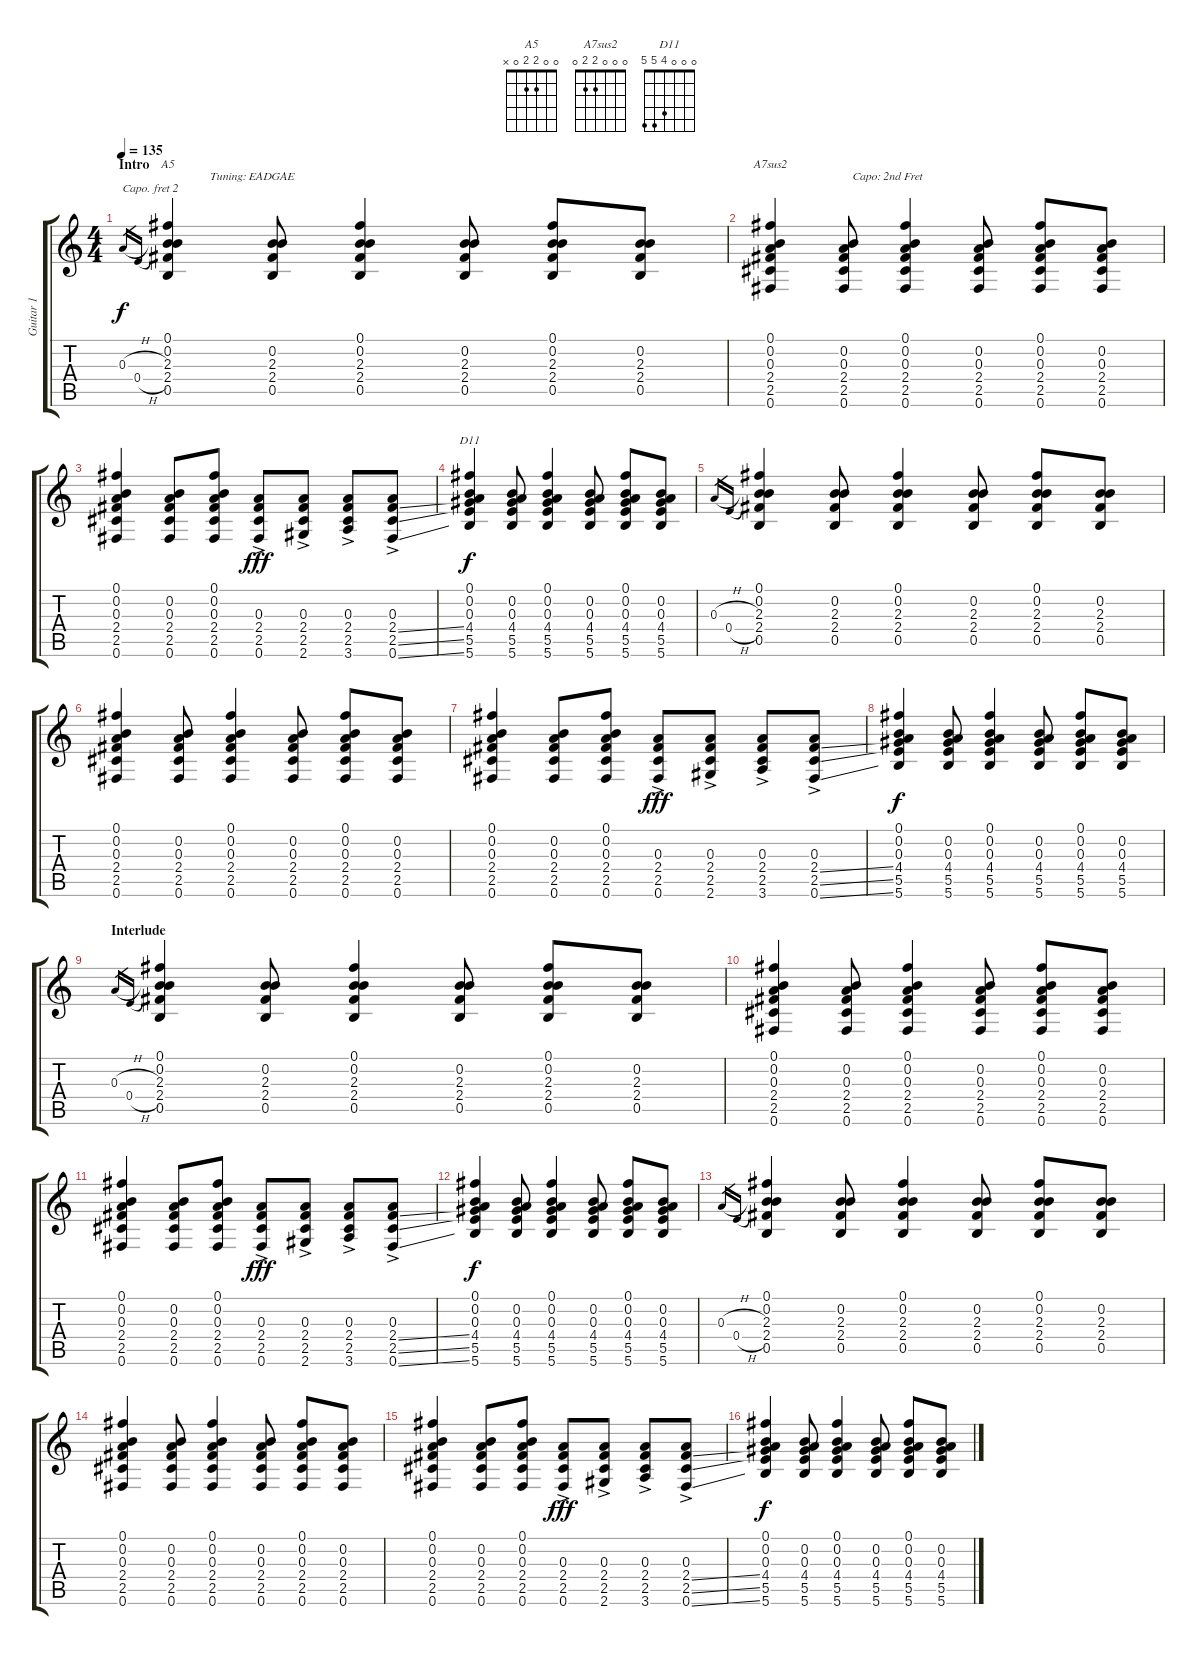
\track ("Guitar 1" "Guitar 1") {instrument electricguitarjazz}
\staff {score tabs}
\capo 2
\tuning (E4 A3 G3 D3 A2 E2) {hide}
\chord ("A5" 0 0 2 2 0 x)
\chord ("A7sus2" 0 0 0 2 2 0)
\chord ("D11" 0 0 0 4 5 5)
\ts (4 4)
\section ("" "Intro")
\tempo 135
\clef g2
\ks c
0.3{h}.16{gr dy f instrument electricguitarjazz} 0.4{h}.16{gr} (0.1 0.2 2.3 2.4 0.5).4{ch "A5" txt "              Tuning: EADGAE"} (0.2 2.3 2.4 0.5).8 (0.1 0.2 2.3 2.4 0.5).4 (0.2 2.3 2.4 0.5).8 (0.1 0.2 2.3 2.4 0.5).8 (0.2 2.3 2.4 0.5).8 |
(0.1 0.2 0.3 2.4 2.5 0.6).4{ch "A7sus2"} (0.2 0.3 2.4 2.5 0.6).8{txt "   Capo: 2nd Fret"} (0.1 0.2 0.3 2.4 2.5 0.6).4 (0.2 0.3 2.4 2.5 0.6).8 (0.1 0.2 0.3 2.4 2.5 0.6).8 (0.2 0.3 2.4 2.5 0.6).8 |
(0.1 0.2 0.3 2.4 2.5 0.6).4 (0.2 0.3 2.4 2.5 0.6).8 (0.1 0.2 0.3 2.4 2.5 0.6).8 (0.3 2.4 2.5 0.6{ac}).8{dy fff} (0.3 2.4 2.5 2.6{ac}).8 (0.3 2.4 2.5 3.6{ac}).8 (0.3 2.4{ss} 2.5{ss} 0.6{ss ac}).8 |
(0.1 0.2 0.3 4.4 5.5 5.6).4{ch "D11" dy f} (0.2 0.3 4.4 5.5 5.6).8 (0.1 0.2 0.3 4.4 5.5 5.6).4 (0.2 0.3 4.4 5.5 5.6).8 (0.1 0.2 0.3 4.4 5.5 5.6).8 (0.2 0.3 4.4 5.5 5.6).8 |
0.3{h}.16{gr} 0.4{h}.16{gr} (0.1 0.2 2.3 2.4 0.5).4 (0.2 2.3 2.4 0.5).8 (0.1 0.2 2.3 2.4 0.5).4 (0.2 2.3 2.4 0.5).8 (0.1 0.2 2.3 2.4 0.5).8 (0.2 2.3 2.4 0.5).8 |
(0.1 0.2 0.3 2.4 2.5 0.6).4 (0.2 0.3 2.4 2.5 0.6).8 (0.1 0.2 0.3 2.4 2.5 0.6).4 (0.2 0.3 2.4 2.5 0.6).8 (0.1 0.2 0.3 2.4 2.5 0.6).8 (0.2 0.3 2.4 2.5 0.6).8 |
(0.1 0.2 0.3 2.4 2.5 0.6).4 (0.2 0.3 2.4 2.5 0.6).8 (0.1 0.2 0.3 2.4 2.5 0.6).8 (0.3 2.4 2.5 0.6{ac}).8{dy fff} (0.3 2.4 2.5 2.6{ac}).8 (0.3 2.4 2.5 3.6{ac}).8 (0.3 2.4{ss} 2.5{ss} 0.6{ss ac}).8 |
(0.1 0.2 0.3 4.4 5.5 5.6).4{dy f} (0.2 0.3 4.4 5.5 5.6).8 (0.1 0.2 0.3 4.4 5.5 5.6).4 (0.2 0.3 4.4 5.5 5.6).8 (0.1 0.2 0.3 4.4 5.5 5.6).8 (0.2 0.3 4.4 5.5 5.6).8 |
\section ("" "Interlude")
0.3{h}.16{gr} 0.4{h}.16{gr} (0.1 0.2 2.3 2.4 0.5).4 (0.2 2.3 2.4 0.5).8 (0.1 0.2 2.3 2.4 0.5).4 (0.2 2.3 2.4 0.5).8 (0.1 0.2 2.3 2.4 0.5).8 (0.2 2.3 2.4 0.5).8 |
(0.1 0.2 0.3 2.4 2.5 0.6).4 (0.2 0.3 2.4 2.5 0.6).8 (0.1 0.2 0.3 2.4 2.5 0.6).4 (0.2 0.3 2.4 2.5 0.6).8 (0.1 0.2 0.3 2.4 2.5 0.6).8 (0.2 0.3 2.4 2.5 0.6).8 |
(0.1 0.2 0.3 2.4 2.5 0.6).4 (0.2 0.3 2.4 2.5 0.6).8 (0.1 0.2 0.3 2.4 2.5 0.6).8 (0.3 2.4 2.5 0.6{ac}).8{dy fff} (0.3 2.4 2.5 2.6{ac}).8 (0.3 2.4 2.5 3.6{ac}).8 (0.3 2.4{ss} 2.5{ss} 0.6{ss ac}).8 |
(0.1 0.2 0.3 4.4 5.5 5.6).4{dy f} (0.2 0.3 4.4 5.5 5.6).8 (0.1 0.2 0.3 4.4 5.5 5.6).4 (0.2 0.3 4.4 5.5 5.6).8 (0.1 0.2 0.3 4.4 5.5 5.6).8 (0.2 0.3 4.4 5.5 5.6).8 |
0.3{h}.16{gr} 0.4{h}.16{gr} (0.1 0.2 2.3 2.4 0.5).4 (0.2 2.3 2.4 0.5).8 (0.1 0.2 2.3 2.4 0.5).4 (0.2 2.3 2.4 0.5).8 (0.1 0.2 2.3 2.4 0.5).8 (0.2 2.3 2.4 0.5).8 |
(0.1 0.2 0.3 2.4 2.5 0.6).4 (0.2 0.3 2.4 2.5 0.6).8 (0.1 0.2 0.3 2.4 2.5 0.6).4 (0.2 0.3 2.4 2.5 0.6).8 (0.1 0.2 0.3 2.4 2.5 0.6).8 (0.2 0.3 2.4 2.5 0.6).8 |
(0.1 0.2 0.3 2.4 2.5 0.6).4 (0.2 0.3 2.4 2.5 0.6).8 (0.1 0.2 0.3 2.4 2.5 0.6).8 (0.3 2.4 2.5 0.6{ac}).8{dy fff} (0.3 2.4 2.5 2.6{ac}).8 (0.3 2.4 2.5 3.6{ac}).8 (0.3 2.4{ss} 2.5{ss} 0.6{ss ac}).8 |
(0.1 0.2 0.3 4.4 5.5 5.6).4{dy f} (0.2 0.3 4.4 5.5 5.6).8 (0.1 0.2 0.3 4.4 5.5 5.6).4 (0.2 0.3 4.4 5.5 5.6).8 (0.1 0.2 0.3 4.4 5.5 5.6).8 (0.2 0.3 4.4 5.5 5.6).8
